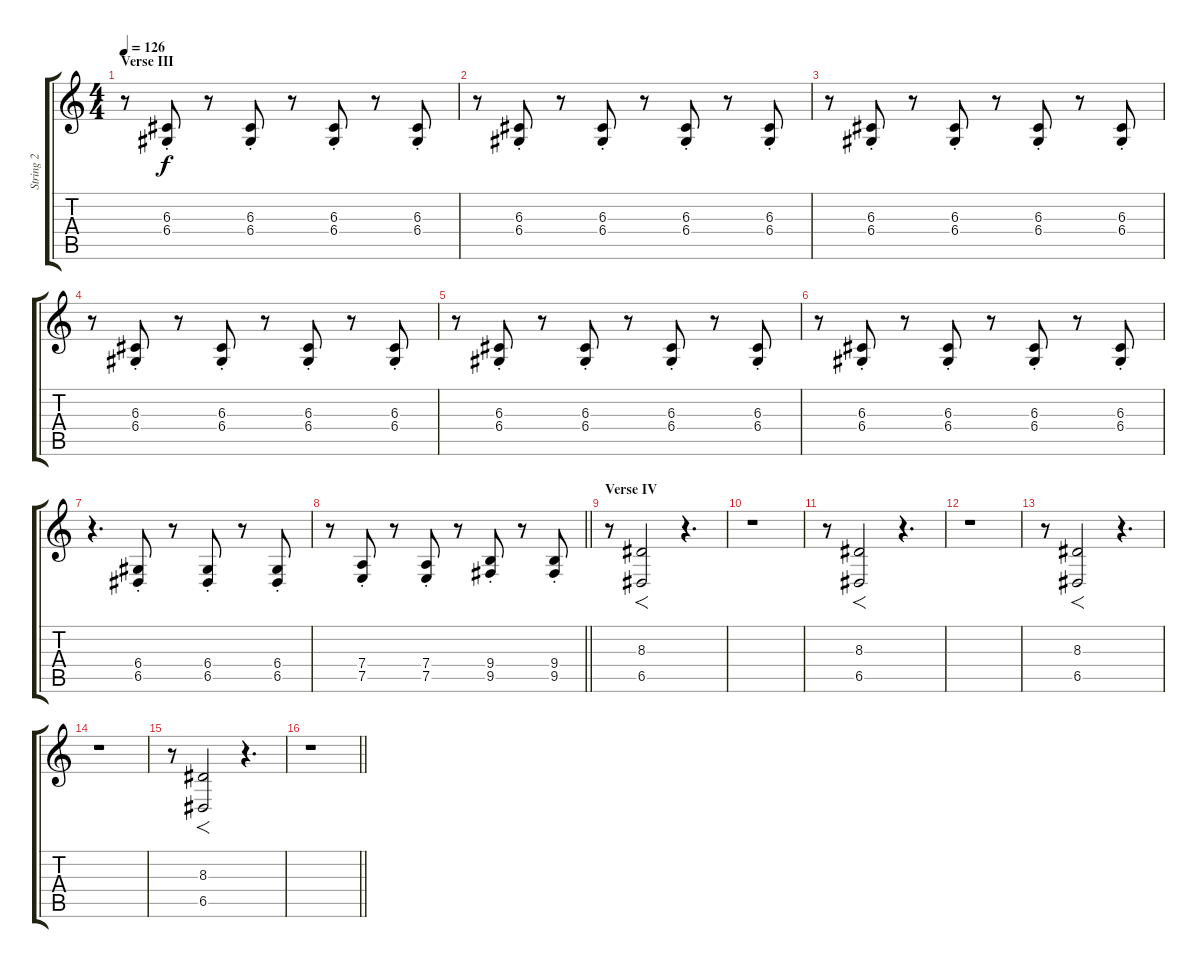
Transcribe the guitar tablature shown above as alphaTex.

\track ("String 2 " "String 2 ") {instrument stringensemble1}
\staff {score tabs}
\tuning (E4 B3 G3 D3 A2 E2) {hide}
\ts (4 4)
\section ("" "Verse III")
\tempo 126
\clef g2
\ks c
r.8{dy f} (6.3{st} 6.4{st}).8 r.8 (6.3{st} 6.4{st}).8 r.8 (6.3{st} 6.4{st}).8 r.8 (6.3{st} 6.4{st}).8 |
r.8 (6.3{st} 6.4{st}).8 r.8 (6.3{st} 6.4{st}).8 r.8 (6.3{st} 6.4{st}).8 r.8 (6.3{st} 6.4{st}).8 |
r.8 (6.3{st} 6.4{st}).8 r.8 (6.3{st} 6.4{st}).8 r.8 (6.3{st} 6.4{st}).8 r.8 (6.3{st} 6.4{st}).8 |
r.8 (6.3{st} 6.4{st}).8 r.8 (6.3{st} 6.4{st}).8 r.8 (6.3{st} 6.4{st}).8 r.8 (6.3{st} 6.4{st}).8 |
r.8 (6.3{st} 6.4{st}).8 r.8 (6.3{st} 6.4{st}).8 r.8 (6.3{st} 6.4{st}).8 r.8 (6.3{st} 6.4{st}).8 |
r.8 (6.3{st} 6.4{st}).8 r.8 (6.3{st} 6.4{st}).8 r.8 (6.3{st} 6.4{st}).8 r.8 (6.3{st} 6.4{st}).8 |
r.4{d} (6.4{st} 6.5{st}).8 r.8 (6.4{st} 6.5{st}).8 r.8 (6.4{st} 6.5{st}).8 |
\barLineRight lightlight
r.8 (7.4{st} 7.5{st}).8 r.8 (7.4{st} 7.5{st}).8 r.8 (9.4{st} 9.5{st}).8 r.8 (9.4{st} 9.5{st}).8 |
\section ("" "Verse IV")
r.8 (8.3 6.5).2{f} r.4{d} |
r.1 |
r.8 (8.3 6.5).2{f} r.4{d} |
r.1 |
r.8 (8.3 6.5).2{f} r.4{d} |
r.1 |
r.8 (8.3 6.5).2{f} r.4{d} |
\barLineRight lightlight
r.1
